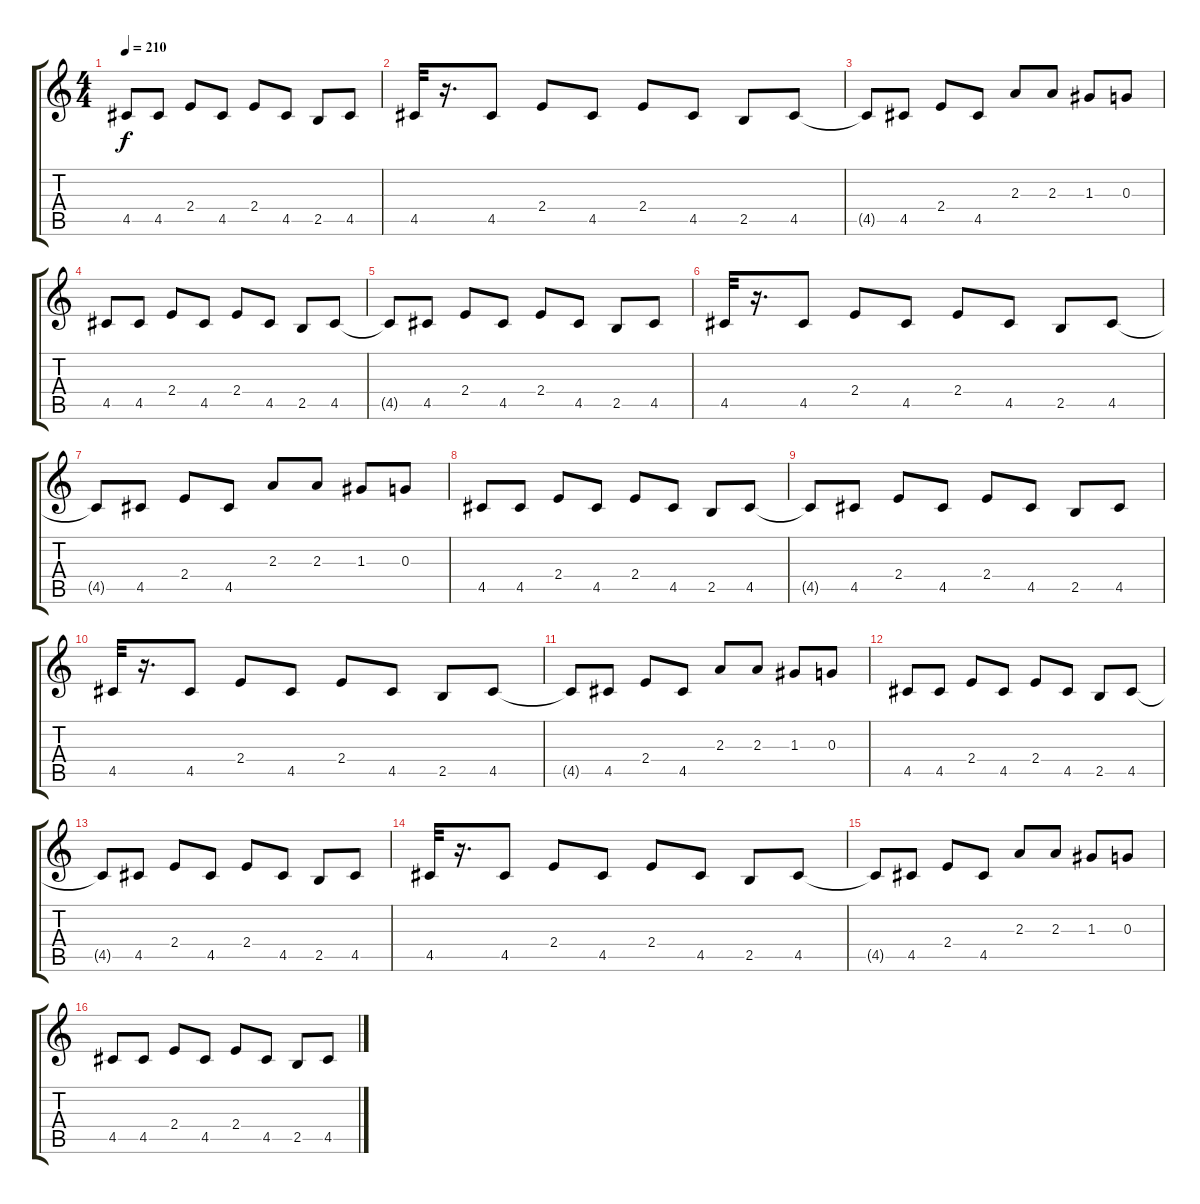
\track "" {instrument distortionguitar}
\staff {score tabs}
\tuning (E4 B3 G3 D3 A2 E2) {hide}
\ts (4 4)
\tempo 210
\clef g2
\ks c
4.5{t}.8{dy f} 4.5.8 2.4.8 4.5.8 2.4.8 4.5.8 2.5.8 4.5.8 |
4.5.32 r.16{d} 4.5.8 2.4.8 4.5.8 2.4.8 4.5.8 2.5.8 4.5.8 |
4.5{t}.8 4.5.8 2.4.8 4.5.8 2.3.8 2.3.8 1.3.8 0.3.8 |
4.5.8 4.5.8 2.4.8 4.5.8 2.4.8 4.5.8 2.5.8 4.5.8 |
4.5{t}.8 4.5.8 2.4.8 4.5.8 2.4.8 4.5.8 2.5.8 4.5.8 |
4.5.32 r.16{d} 4.5.8 2.4.8 4.5.8 2.4.8 4.5.8 2.5.8 4.5.8 |
4.5{t}.8 4.5.8 2.4.8 4.5.8 2.3.8 2.3.8 1.3.8 0.3.8 |
4.5.8 4.5.8 2.4.8 4.5.8 2.4.8 4.5.8 2.5.8 4.5.8 |
4.5{t}.8 4.5.8 2.4.8 4.5.8 2.4.8 4.5.8 2.5.8 4.5.8 |
4.5.32 r.16{d} 4.5.8 2.4.8 4.5.8 2.4.8 4.5.8 2.5.8 4.5.8 |
4.5{t}.8 4.5.8 2.4.8 4.5.8 2.3.8 2.3.8 1.3.8 0.3.8 |
4.5.8 4.5.8 2.4.8 4.5.8 2.4.8 4.5.8 2.5.8 4.5.8 |
4.5{t}.8 4.5.8 2.4.8 4.5.8 2.4.8 4.5.8 2.5.8 4.5.8 |
4.5.32 r.16{d} 4.5.8 2.4.8 4.5.8 2.4.8 4.5.8 2.5.8 4.5.8 |
4.5{t}.8 4.5.8 2.4.8 4.5.8 2.3.8 2.3.8 1.3.8 0.3.8 |
4.5.8 4.5.8 2.4.8 4.5.8 2.4.8 4.5.8 2.5.8 4.5.8
